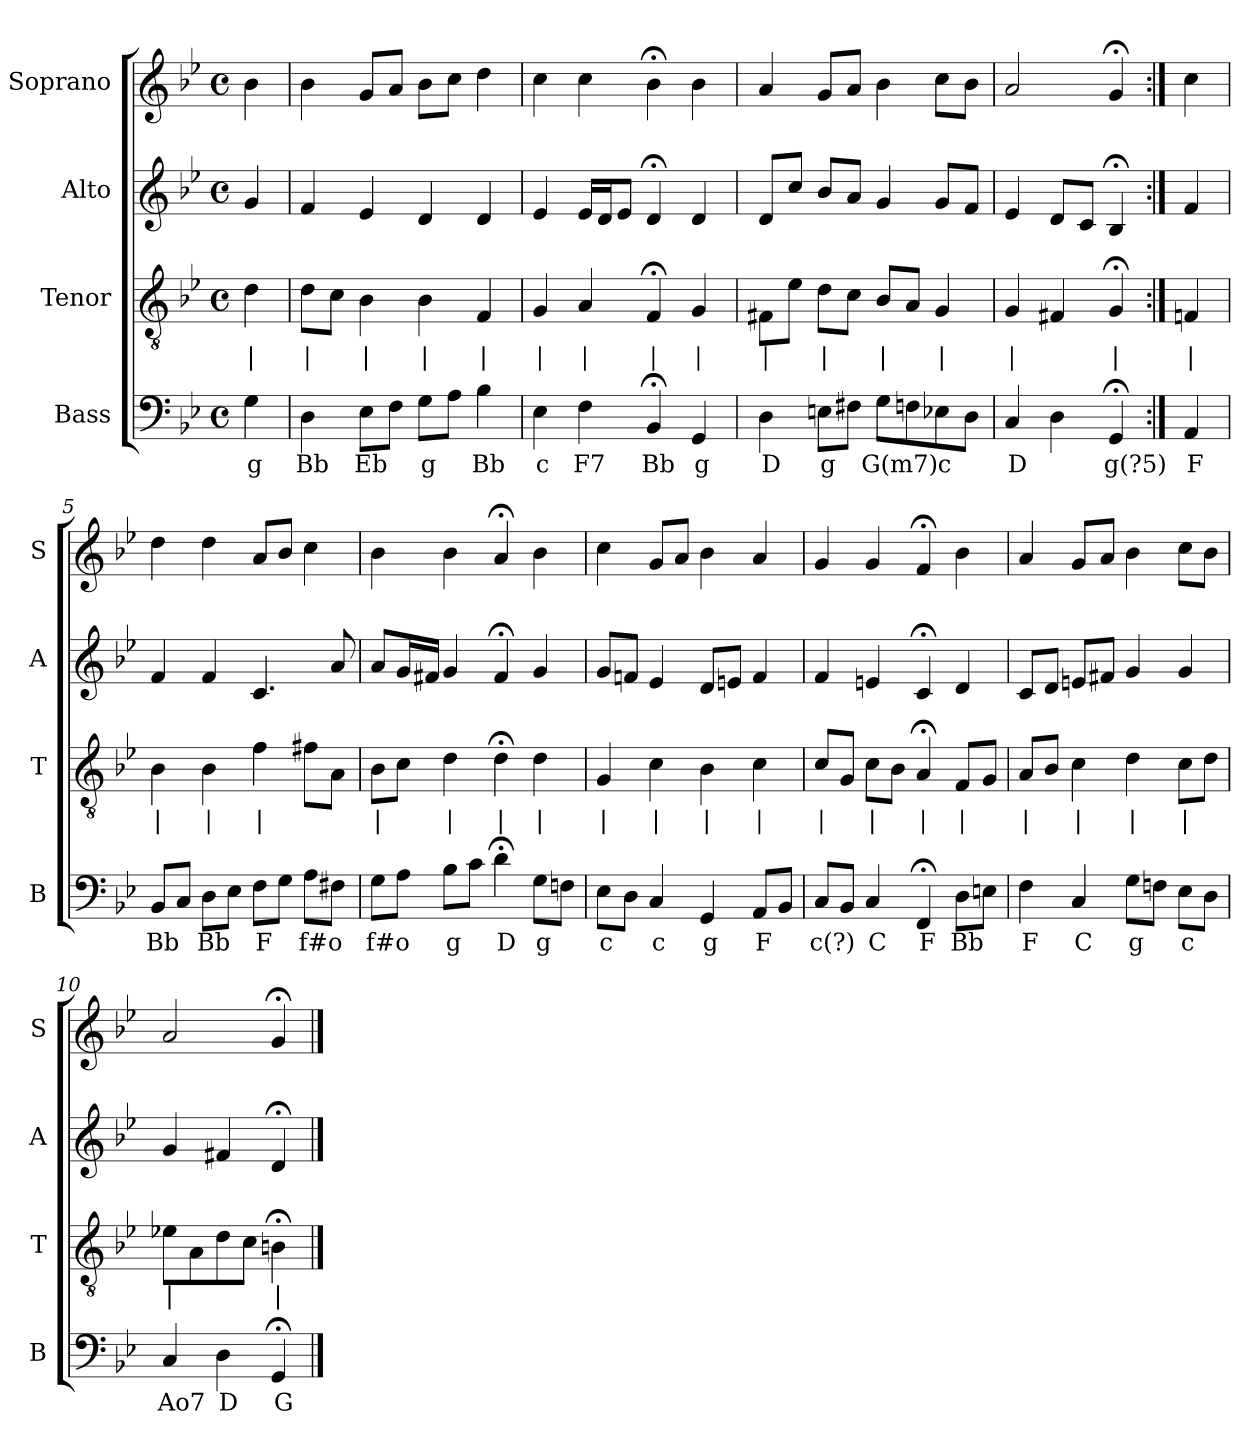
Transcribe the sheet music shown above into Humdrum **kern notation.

**kern	**text	**kern	**text	**kern	**kern
*part4	*part4	*part3	*part3	*part2	*part1
*staff4	*staff4	*staff3	*staff3	*staff2	*staff1
*I"Bass	*	*I"Tenor	*	*I"Alto	*I"Soprano
*I'B	*	*I'T	*	*I'A	*I'S
*clefF4	*	*clefGv2	*	*clefG2	*clefG2
*k[b-e-]	*	*k[b-e-]	*	*k[b-e-]	*k[b-e-]
*g:	*	*g:	*	*g:	*g:
*M4/4	*	*M4/4	*	*M4/4	*M4/4
*met(c)	*	*met(c)	*	*met(c)	*met(c)
*MM100	*	*MM100	*	*MM100	*MM100
=	=	=	=	=	=
4G	g	4d	|	4g	4b-
=1	=1	=1	=1	=1	=1
4D	Bb	8dL	|	4f	4b-
.	.	8cJ	.	.	.
8E-L	Eb	4B-	|	4e-	8gL
8FJ	.	.	.	.	8aJ
8GL	g	4B-	|	4d	8b-L
8AJ	.	.	.	.	8ccJ
4B-	Bb	4F	|	4d	4dd
=2	=2	=2	=2	=2	=2
4E-	c	4G	|	4e-	4cc
4F	F7	4A	|	16e-LL	4cc
.	.	.	.	16dJ	.
.	.	.	.	8e-J	.
4BB-;<	Bb	4F;<	|	4d;<	4b-;<
4GG	g	4G	|	4d	4b-
=3	=3	=3	=3	=3	=3
4D	D	8F#XL	|	8dL	4a
.	.	8e-J	.	8ccJ	.
8EnL	g	8dL	|	8b-L	8gL
8F#XJ	.	8cJ	.	8aJ	8aJ
8GL	G(m7)	8B-L	|	4g	4b-
8Fn	.	8AJ	.	.	.
8E-X	c	4G	|	8gL	8ccL
8DJ	.	.	.	8fJ	8b-J
=4	=4	=4	=4	=4	=4
4C	D	4G	|	4e-	2a
4D	.	4F#X	.	8dL	.
.	.	.	.	8cJ	.
4GG;<	g(?5)	4G;<	|	4B-;<	4g;<
=:|!	=:|!	=:|!	=:|!	=:|!	=:|!
4AA	F	4Fn	|	4f	4cc
=5	=5	=5	=5	=5	=5
8BB-L	Bb	4B-	|	4f	4dd
8CJ	.	.	.	.	.
8DL	Bb	4B-	|	4f	4dd
8E-J	.	.	.	.	.
8FL	F	4f	|	4.c	8aL
8GJ	.	.	.	.	8b-J
8AL	f#o	8f#XL	.	.	4cc
8F#XJ	.	8AJ	.	8a	.
=6	=6	=6	=6	=6	=6
8GL	f#o	8B-L	|	8aL	4b-
8AJ	.	8cJ	.	16gL	.
.	.	.	.	16f#XJJ	.
8B-L	g	4d	|	4g	4b-
8cJ	.	.	.	.	.
4d;<	D	4d;<	|	4f#;<	4a;<
8GL	g	4d	|	4g	4b-
8FnJ	.	.	.	.	.
=7	=7	=7	=7	=7	=7
8E-L	c	4G	|	8gL	4cc
8DJ	.	.	.	8fnJ	.
4C	c	4c	|	4e-	8gL
.	.	.	.	.	8aJ
4GG	g	4B-	|	8dL	4b-
.	.	.	.	8enJ	.
8AAL	F	4c	|	4f	4a
8BB-J	.	.	.	.	.
=8	=8	=8	=8	=8	=8
8CL	c(?)	8cL	|	4f	4g
8BB-J	.	8GJ	.	.	.
4C	C	8cL	|	4en	4g
.	.	8B-J	.	.	.
4FF;<	F	4A;<	|	4c;<	4f;<
8DL	Bb	8FL	|	4d	4b-
8EnJ	.	8GJ	.	.	.
=9	=9	=9	=9	=9	=9
4F	F	8AL	|	8cL	4a
.	.	8B-J	.	8dJ	.
4C	C	4c	|	8enL	8gL
.	.	.	.	8f#XJ	8aJ
8GL	g	4d	|	4g	4b-
8FnJ	.	.	.	.	.
8E-L	c	8cL	|	4g	8ccL
8DJ	.	8dJ	.	.	8b-J
=10	=10	=10	=10	=10	=10
4C	Ao7	8e-XL	|	4g	2a
.	.	8A	.	.	.
4D	D	8d	.	4f#X	.
.	.	8cJ	.	.	.
4GG;<	G	4Bn;<	|	4d;<	4g;<
==	==	==	==	==	==
*-	*-	*-	*-	*-	*-
